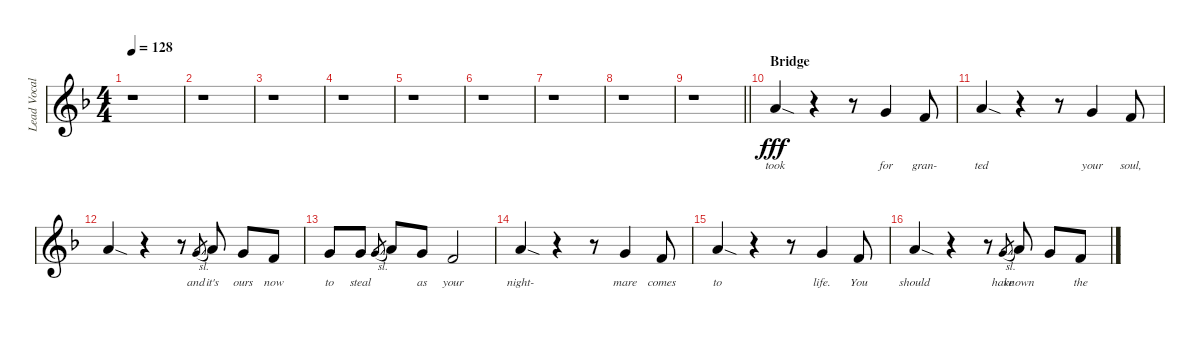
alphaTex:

\track ("Lead Vocals" "Lead Vocal") {instrument lead6voice}
\staff {score}
\tuning (E4 B3 G3 D3 A2 D2) {hide}
\ts (4 4)
\tempo 128
\clef g2
\ks dminor
r.1{dy fff} |
r.1 |
r.1 |
r.1 |
r.1 |
r.1 |
r.1 |
r.1 |
\barLineRight lightlight
r.1 |
\section ("" "Bridge")
5.1{sod}.4{lyrics (0 "took") lyrics (1 "") lyrics (2 "") lyrics (3 "") lyrics (4 "")} r.4 r.8 3.1.4{lyrics (0 "for") lyrics (1 "") lyrics (2 "") lyrics (3 "") lyrics (4 "")} 6.2.8{lyrics (0 "gran-") lyrics (1 "") lyrics (2 "") lyrics (3 "") lyrics (4 "")} |
5.1{sod}.4{lyrics (0 "ted") lyrics (1 "") lyrics (2 "") lyrics (3 "") lyrics (4 "")} r.4 r.8 3.1.4{lyrics (0 "your") lyrics (1 "") lyrics (2 "") lyrics (3 "") lyrics (4 "")} 6.2.8{lyrics (0 "soul,") lyrics (1 "") lyrics (2 "") lyrics (3 "") lyrics (4 "")} |
5.1{sod}.4{lyrics (0 "") lyrics (1 "") lyrics (2 "") lyrics (3 "") lyrics (4 "")} r.4 r.8 3.1{sl}.8{lyrics (0 "and") lyrics (1 "") lyrics (2 "") lyrics (3 "") lyrics (4 "") gr} 5.1.8{lyrics (0 "it's") lyrics (1 "") lyrics (2 "") lyrics (3 "") lyrics (4 "")} 3.1.8{lyrics (0 "ours") lyrics (1 "") lyrics (2 "") lyrics (3 "") lyrics (4 "")} 6.2.8{lyrics (0 "now") lyrics (1 "") lyrics (2 "") lyrics (3 "") lyrics (4 "")} |
3.1.8{lyrics (0 "to") lyrics (1 "") lyrics (2 "") lyrics (3 "") lyrics (4 "")} 3.1.8{lyrics (0 "steal") lyrics (1 "") lyrics (2 "") lyrics (3 "") lyrics (4 "")} 3.1{sl}.8{lyrics (0 "") lyrics (1 "") lyrics (2 "") lyrics (3 "") lyrics (4 "") gr} 5.1.8{lyrics (0 "") lyrics (1 "") lyrics (2 "") lyrics (3 "") lyrics (4 "")} 3.1.8{lyrics (0 "as") lyrics (1 "") lyrics (2 "") lyrics (3 "") lyrics (4 "")} 6.2.2{lyrics (0 "your") lyrics (1 "") lyrics (2 "") lyrics (3 "") lyrics (4 "")} |
5.1{sod}.4{lyrics (0 "night-") lyrics (1 "") lyrics (2 "") lyrics (3 "") lyrics (4 "")} r.4 r.8 3.1.4{lyrics (0 "mare") lyrics (1 "") lyrics (2 "") lyrics (3 "") lyrics (4 "")} 6.2.8{lyrics (0 "comes") lyrics (1 "") lyrics (2 "") lyrics (3 "") lyrics (4 "")} |
5.1{sod}.4{lyrics (0 "to") lyrics (1 "") lyrics (2 "") lyrics (3 "") lyrics (4 "")} r.4 r.8 3.1.4{lyrics (0 "life.") lyrics (1 "") lyrics (2 "") lyrics (3 "") lyrics (4 "")} 6.2.8{lyrics (0 "You") lyrics (1 "") lyrics (2 "") lyrics (3 "") lyrics (4 "")} |
5.1{sod}.4{lyrics (0 "should") lyrics (1 "") lyrics (2 "") lyrics (3 "") lyrics (4 "")} r.4 r.8 3.1{sl}.8{lyrics (0 "have") lyrics (1 "") lyrics (2 "") lyrics (3 "") lyrics (4 "") gr} 5.1.8{lyrics (0 "known") lyrics (1 "") lyrics (2 "") lyrics (3 "") lyrics (4 "")} 3.1.8{lyrics (0 "") lyrics (1 "") lyrics (2 "") lyrics (3 "") lyrics (4 "")} 6.2.8{lyrics (0 "the") lyrics (1 "") lyrics (2 "") lyrics (3 "") lyrics (4 "")}
